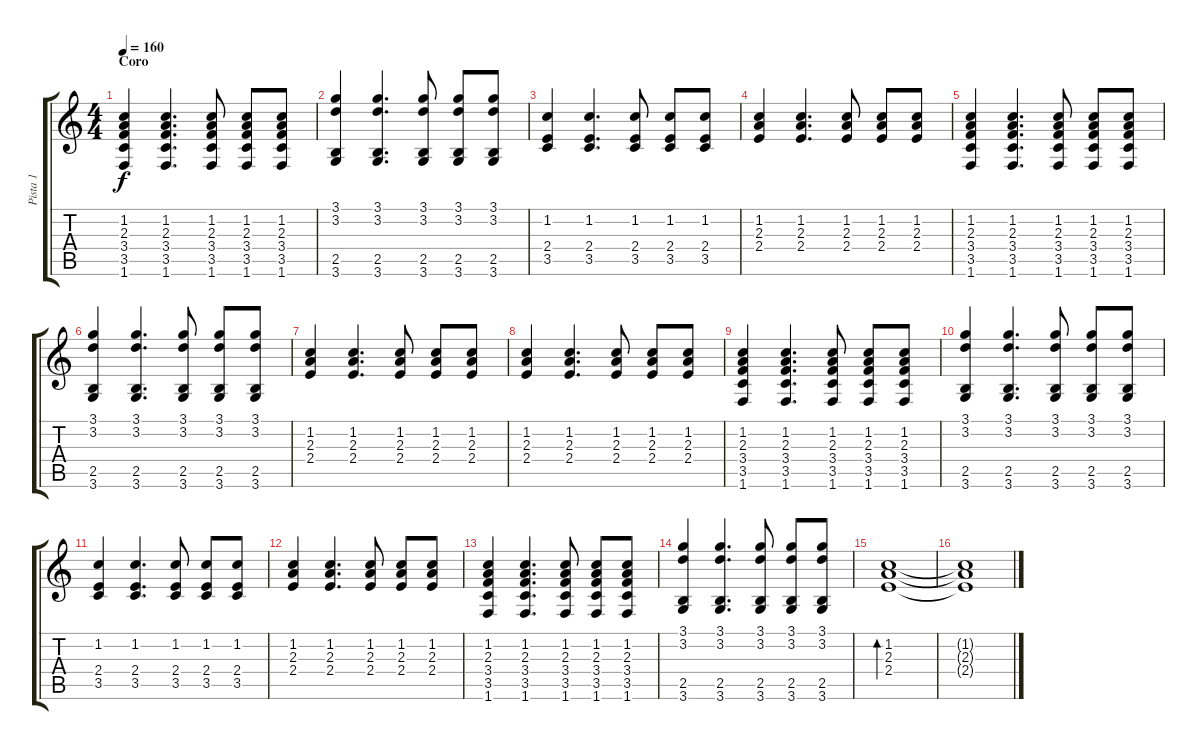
\track ("Pista 1" "Pista 1") {instrument acousticguitarsteel}
\staff {score tabs}
\tuning (E4 B3 G3 D3 A2 E2) {hide}
\ts (4 4)
\section ("" "Coro")
\tempo 160
\clef g2
\ks c
(1.2 2.3 3.4 3.5 1.6).4{dy f} (1.2 2.3 3.4 3.5 1.6).4{d} (1.2 2.3 3.4 3.5 1.6).8 (1.2 2.3 3.4 3.5 1.6).8 (1.2 2.3 3.4 3.5 1.6).8 |
(3.1 3.2 2.5 3.6).4 (3.1 3.2 2.5 3.6).4{d} (3.1 3.2 2.5 3.6).8 (3.1 3.2 2.5 3.6).8 (3.1 3.2 2.5 3.6).8 |
(1.2 2.4 3.5).4 (1.2 2.4 3.5).4{d} (1.2 2.4 3.5).8 (1.2 2.4 3.5).8 (1.2 2.4 3.5).8 |
(1.2 2.3 2.4).4 (1.2 2.3 2.4).4{d} (1.2 2.3 2.4).8 (1.2 2.3 2.4).8 (1.2 2.3 2.4).8 |
(1.2 2.3 3.4 3.5 1.6).4 (1.2 2.3 3.4 3.5 1.6).4{d} (1.2 2.3 3.4 3.5 1.6).8 (1.2 2.3 3.4 3.5 1.6).8 (1.2 2.3 3.4 3.5 1.6).8 |
(3.1 3.2 2.5 3.6).4 (3.1 3.2 2.5 3.6).4{d} (3.1 3.2 2.5 3.6).8 (3.1 3.2 2.5 3.6).8 (3.1 3.2 2.5 3.6).8 |
(1.2 2.3 2.4).4 (1.2 2.3 2.4).4{d} (1.2 2.3 2.4).8 (1.2 2.3 2.4).8 (1.2 2.3 2.4).8 |
(1.2 2.3 2.4).4 (1.2 2.3 2.4).4{d} (1.2 2.3 2.4).8 (1.2 2.3 2.4).8 (1.2 2.3 2.4).8 |
(1.2 2.3 3.4 3.5 1.6).4 (1.2 2.3 3.4 3.5 1.6).4{d} (1.2 2.3 3.4 3.5 1.6).8 (1.2 2.3 3.4 3.5 1.6).8 (1.2 2.3 3.4 3.5 1.6).8 |
(3.1 3.2 2.5 3.6).4 (3.1 3.2 2.5 3.6).4{d} (3.1 3.2 2.5 3.6).8 (3.1 3.2 2.5 3.6).8 (3.1 3.2 2.5 3.6).8 |
(1.2 2.4 3.5).4 (1.2 2.4 3.5).4{d} (1.2 2.4 3.5).8 (1.2 2.4 3.5).8 (1.2 2.4 3.5).8 |
(1.2 2.3 2.4).4 (1.2 2.3 2.4).4{d} (1.2 2.3 2.4).8 (1.2 2.3 2.4).8 (1.2 2.3 2.4).8 |
(1.2 2.3 3.4 3.5 1.6).4 (1.2 2.3 3.4 3.5 1.6).4{d} (1.2 2.3 3.4 3.5 1.6).8 (1.2 2.3 3.4 3.5 1.6).8 (1.2 2.3 3.4 3.5 1.6).8 |
(3.1 3.2 2.5 3.6).4 (3.1 3.2 2.5 3.6).4{d} (3.1 3.2 2.5 3.6).8 (3.1 3.2 2.5 3.6).8 (3.1 3.2 2.5 3.6).8 |
(1.2 2.3 2.4).1{bd 120} |
(1.2{t} 2.3{t} 2.4{t}).1
